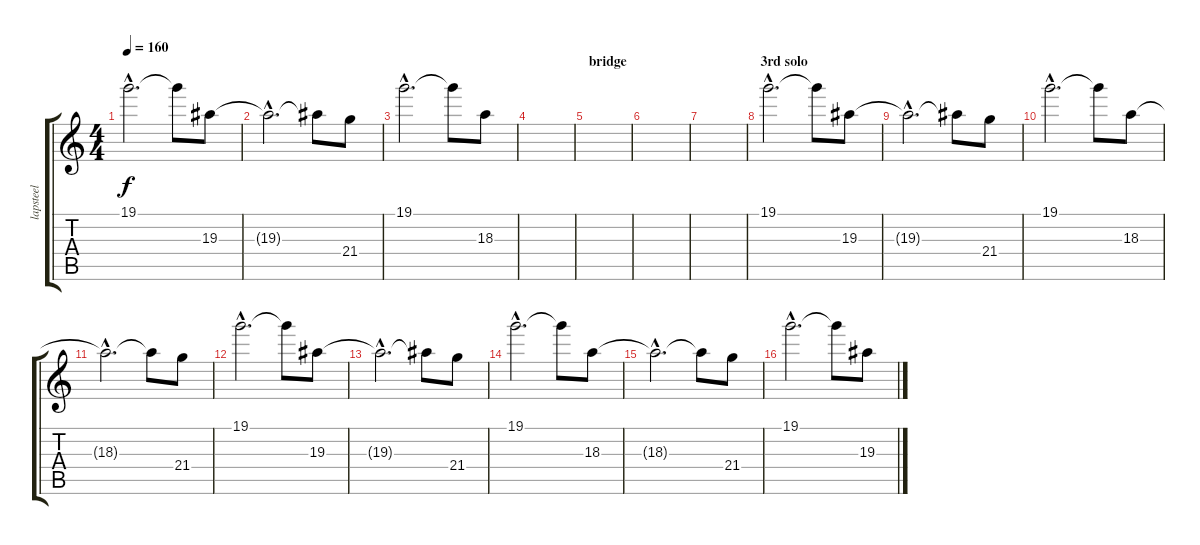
\track ("lapsteel" "lapsteel") {instrument distortionguitar}
\staff {score tabs}
\tuning (C4 G3 Eb3 Bb2 F2 C2) {hide}
\ts (4 4)
\tempo 160
\clef g2
\ks c
19.1{hac}.2{d dy f} 19.1{t}.8 19.3.8 |
19.3{hac t}.2{d} 19.3{t}.8 21.4.8 |
19.1{hac}.2{d} 19.1{t}.8 18.3.8 |
|
\section ("" "bridge")
|
|
|
\section ("" "3rd solo")
19.1{hac}.2{d} 19.1{t}.8 19.3.8 |
19.3{hac t}.2{d} 19.3{t}.8 21.4.8 |
19.1{hac}.2{d} 19.1{t}.8 18.3.8 |
18.3{hac t}.2{d} 18.3{t}.8 21.4.8 |
19.1{hac}.2{d} 19.1{t}.8 19.3.8 |
19.3{hac t}.2{d} 19.3{t}.8 21.4.8 |
19.1{hac}.2{d} 19.1{t}.8 18.3.8 |
18.3{hac t}.2{d} 18.3{t}.8 21.4.8 |
19.1{hac}.2{d} 19.1{t}.8 19.3.8
